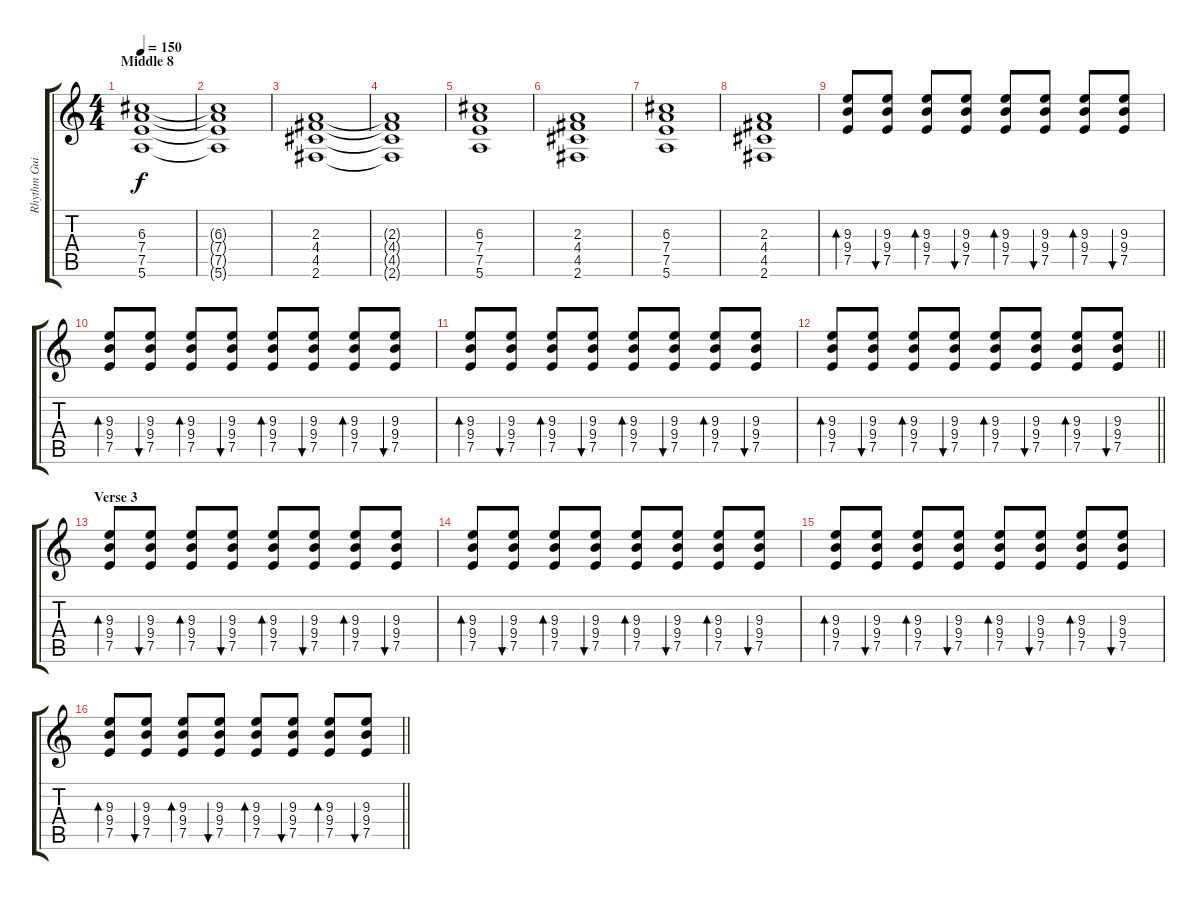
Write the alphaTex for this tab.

\track ("Rhythm Guitar" "Rhythm Gui") {instrument acousticguitarsteel}
\staff {score tabs}
\tuning (E4 B3 G3 D3 A2 E2) {hide}
\ts (4 4)
\section ("" "Middle 8")
\tempo 150
\clef g2
\ks c
(6.3 7.4 7.5 5.6).1{dy f} |
(6.3{t} 7.4{t} 7.5{t} 5.6{t}).1 |
(2.3 4.4 4.5 2.6).1 |
(2.3{t} 4.4{t} 4.5{t} 2.6{t}).1 |
(6.3 7.4 7.5 5.6).1 |
(2.3 4.4 4.5 2.6).1 |
(6.3 7.4 7.5 5.6).1 |
(2.3 4.4 4.5 2.6).1 |
(9.3 9.4 7.5).8{bd 120} (9.3 9.4 7.5).8{bu 120} (9.3 9.4 7.5).8{bd 120} (9.3 9.4 7.5).8{bu 120} (9.3 9.4 7.5).8{bd 120} (9.3 9.4 7.5).8{bu 120} (9.3 9.4 7.5).8{bd 120} (9.3 9.4 7.5).8{bu 120} |
(9.3 9.4 7.5).8{bd 120} (9.3 9.4 7.5).8{bu 120} (9.3 9.4 7.5).8{bd 120} (9.3 9.4 7.5).8{bu 120} (9.3 9.4 7.5).8{bd 120} (9.3 9.4 7.5).8{bu 120} (9.3 9.4 7.5).8{bd 120} (9.3 9.4 7.5).8{bu 120} |
(9.3 9.4 7.5).8{bd 120} (9.3 9.4 7.5).8{bu 120} (9.3 9.4 7.5).8{bd 120} (9.3 9.4 7.5).8{bu 120} (9.3 9.4 7.5).8{bd 120} (9.3 9.4 7.5).8{bu 120} (9.3 9.4 7.5).8{bd 120} (9.3 9.4 7.5).8{bu 120} |
\barLineRight lightlight
(9.3 9.4 7.5).8{bd 120} (9.3 9.4 7.5).8{bu 120} (9.3 9.4 7.5).8{bd 120} (9.3 9.4 7.5).8{bu 120} (9.3 9.4 7.5).8{bd 120} (9.3 9.4 7.5).8{bu 120} (9.3 9.4 7.5).8{bd 120} (9.3 9.4 7.5).8{bu 120} |
\section ("" "Verse 3")
(9.3 9.4 7.5).8{bd 120} (9.3 9.4 7.5).8{bu 120} (9.3 9.4 7.5).8{bd 120} (9.3 9.4 7.5).8{bu 120} (9.3 9.4 7.5).8{bd 120} (9.3 9.4 7.5).8{bu 120} (9.3 9.4 7.5).8{bd 120} (9.3 9.4 7.5).8{bu 120} |
(9.3 9.4 7.5).8{bd 120} (9.3 9.4 7.5).8{bu 120} (9.3 9.4 7.5).8{bd 120} (9.3 9.4 7.5).8{bu 120} (9.3 9.4 7.5).8{bd 120} (9.3 9.4 7.5).8{bu 120} (9.3 9.4 7.5).8{bd 120} (9.3 9.4 7.5).8{bu 120} |
(9.3 9.4 7.5).8{bd 120} (9.3 9.4 7.5).8{bu 120} (9.3 9.4 7.5).8{bd 120} (9.3 9.4 7.5).8{bu 120} (9.3 9.4 7.5).8{bd 120} (9.3 9.4 7.5).8{bu 120} (9.3 9.4 7.5).8{bd 120} (9.3 9.4 7.5).8{bu 120} |
\barLineRight lightlight
(9.3 9.4 7.5).8{bd 120} (9.3 9.4 7.5).8{bu 120} (9.3 9.4 7.5).8{bd 120} (9.3 9.4 7.5).8{bu 120} (9.3 9.4 7.5).8{bd 120} (9.3 9.4 7.5).8{bu 120} (9.3 9.4 7.5).8{bd 120} (9.3 9.4 7.5).8{bu 120}
